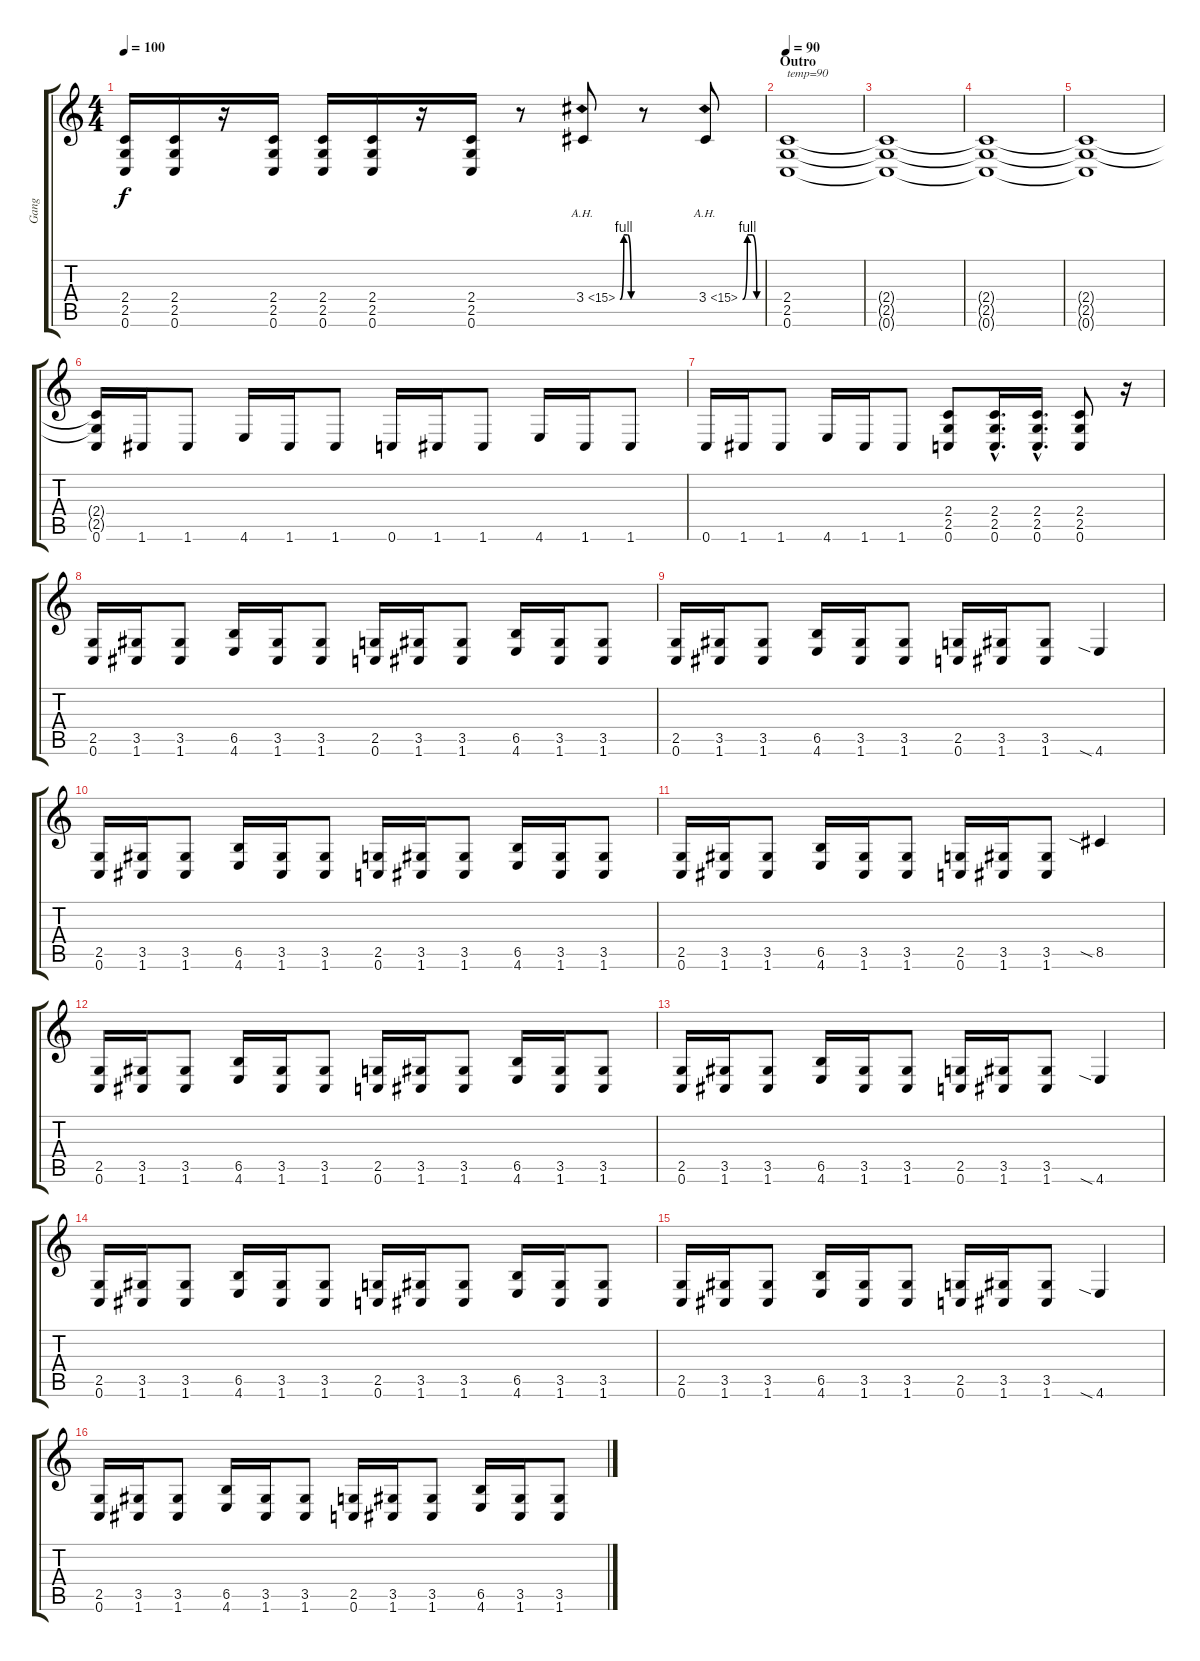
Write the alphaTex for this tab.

\track ("Gang" "Gang") {instrument distortionguitar}
\staff {score tabs}
\tuning (C4 G3 Eb3 Bb2 F2 C2) {hide}
\ts (4 4)
\tempo 100
\clef g2
\ks c
(2.4 2.5 0.6).16{dy f} (2.4 2.5 0.6).16 r.16 (2.4 2.5 0.6).16 (2.4 2.5 0.6).16 (2.4 2.5 0.6).16 r.16 (2.4 2.5 0.6).16 r.8 3.4{be (custom 0 0 15 4 30 4 45 0 60 0) ah 12}.8 r.8 3.4{be (custom 0 0 15 4 30 4 45 0 60 0) ah 12}.8 |
\section ("" "Outro")
\tempo 90
(2.4 2.5 0.6).1{txt "temp=90"} |
(2.4{t} 2.5{t} 0.6{t}).1 |
(2.4{t} 2.5{t} 0.6{t}).1 |
(2.4{t} 2.5{t} 0.6{t}).1 |
(2.4{t} 2.5{t} 0.6).16 1.6.16 1.6.8 4.6.16 1.6.16 1.6.8 0.6.16 1.6.16 1.6.8 4.6.16 1.6.16 1.6.8 |
0.6.16 1.6.16 1.6.8 4.6.16 1.6.16 1.6.8 (2.4 2.5 0.6).8 (2.4{hac} 2.5{hac} 0.6{hac}).16{d} (2.4{hac} 2.5{hac} 0.6{hac}).16{d} (2.4 2.5 0.6).8 r.16 |
(2.5 0.6).16 (3.5 1.6).16 (3.5 1.6).8 (6.5 4.6).16 (3.5 1.6).16 (3.5 1.6).8 (2.5 0.6).16 (3.5 1.6).16 (3.5 1.6).8 (6.5 4.6).16 (3.5 1.6).16 (3.5 1.6).8 |
(2.5 0.6).16 (3.5 1.6).16 (3.5 1.6).8 (6.5 4.6).16 (3.5 1.6).16 (3.5 1.6).8 (2.5 0.6).16 (3.5 1.6).16 (3.5 1.6).8 4.6{sia}.4 |
(2.5 0.6).16 (3.5 1.6).16 (3.5 1.6).8 (6.5 4.6).16 (3.5 1.6).16 (3.5 1.6).8 (2.5 0.6).16 (3.5 1.6).16 (3.5 1.6).8 (6.5 4.6).16 (3.5 1.6).16 (3.5 1.6).8 |
(2.5 0.6).16 (3.5 1.6).16 (3.5 1.6).8 (6.5 4.6).16 (3.5 1.6).16 (3.5 1.6).8 (2.5 0.6).16 (3.5 1.6).16 (3.5 1.6).8 8.5{sia}.4 |
(2.5 0.6).16 (3.5 1.6).16 (3.5 1.6).8 (6.5 4.6).16 (3.5 1.6).16 (3.5 1.6).8 (2.5 0.6).16 (3.5 1.6).16 (3.5 1.6).8 (6.5 4.6).16 (3.5 1.6).16 (3.5 1.6).8 |
(2.5 0.6).16 (3.5 1.6).16 (3.5 1.6).8 (6.5 4.6).16 (3.5 1.6).16 (3.5 1.6).8 (2.5 0.6).16 (3.5 1.6).16 (3.5 1.6).8 4.6{sia}.4 |
(2.5 0.6).16 (3.5 1.6).16 (3.5 1.6).8 (6.5 4.6).16 (3.5 1.6).16 (3.5 1.6).8 (2.5 0.6).16 (3.5 1.6).16 (3.5 1.6).8 (6.5 4.6).16 (3.5 1.6).16 (3.5 1.6).8 |
(2.5 0.6).16 (3.5 1.6).16 (3.5 1.6).8 (6.5 4.6).16 (3.5 1.6).16 (3.5 1.6).8 (2.5 0.6).16 (3.5 1.6).16 (3.5 1.6).8 4.6{sia}.4 |
(2.5 0.6).16 (3.5 1.6).16 (3.5 1.6).8 (6.5 4.6).16 (3.5 1.6).16 (3.5 1.6).8 (2.5 0.6).16 (3.5 1.6).16 (3.5 1.6).8 (6.5 4.6).16 (3.5 1.6).16 (3.5 1.6).8
